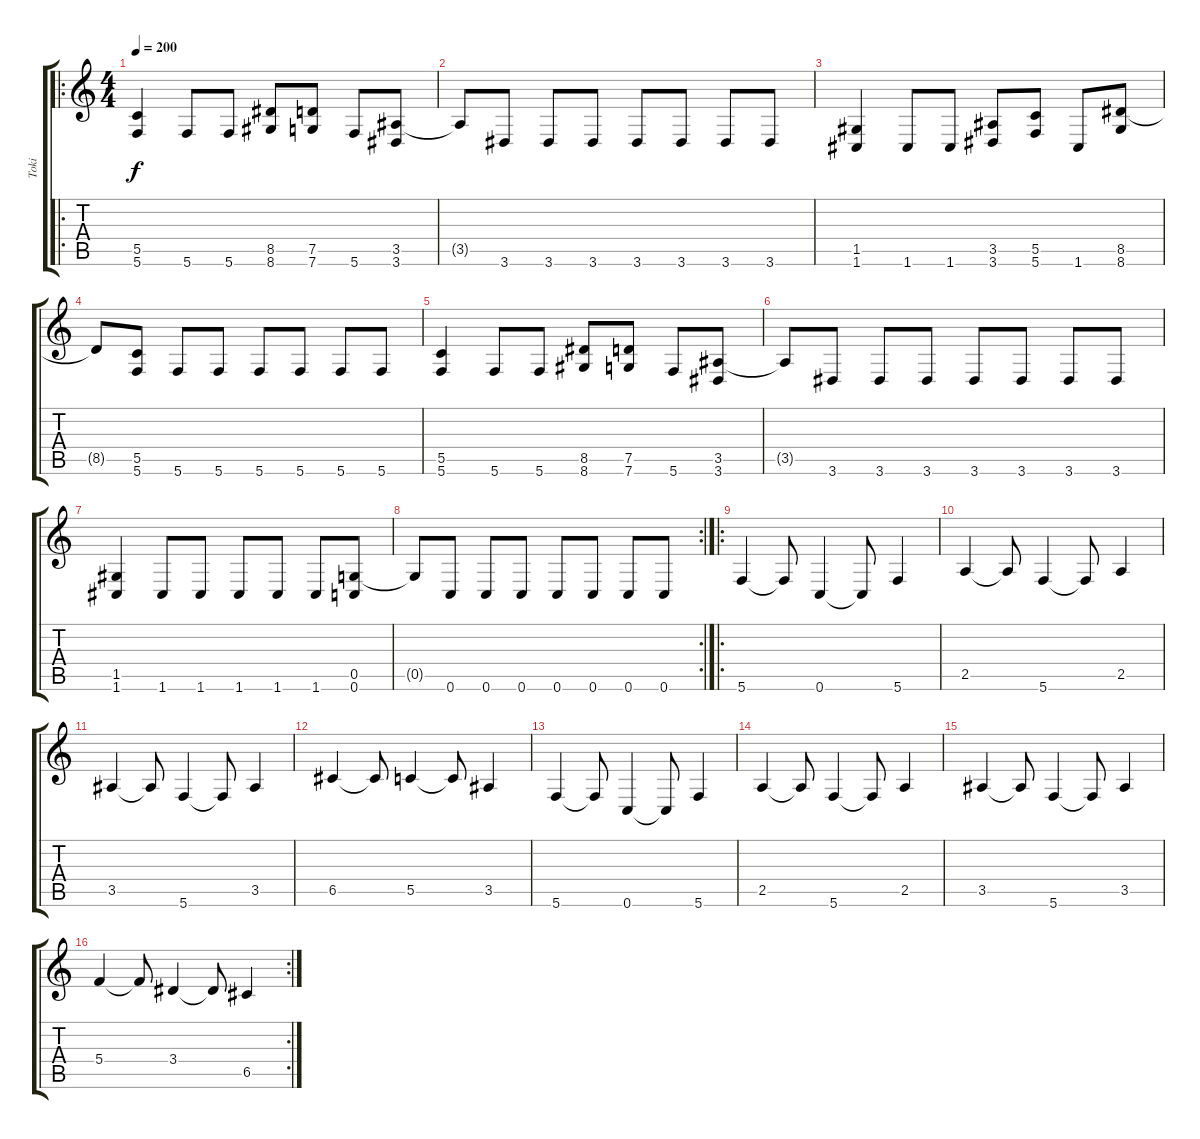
\track ("Toki" "Toki") {instrument distortionguitar}
\staff {score tabs}
\tuning (D4 A3 F3 C3 G2 C2) {hide}
\ro
\ts (4 4)
\tempo 200
\clef g2
\ks c
(5.5 5.6).4{dy f} 5.6.8 5.6.8 (8.5 8.6).8 (7.5 7.6).8 5.6.8 (3.5 3.6).8 |
3.5{t}.8 3.6.8 3.6.8 3.6.8 3.6.8 3.6.8 3.6.8 3.6.8 |
(1.5 1.6).4 1.6.8 1.6.8 (3.5 3.6).8 (5.5 5.6).8 1.6.8 (8.5 8.6).8 |
8.5{t}.8 (5.5 5.6).8 5.6.8 5.6.8 5.6.8 5.6.8 5.6.8 5.6.8 |
(5.5 5.6).4 5.6.8 5.6.8 (8.5 8.6).8 (7.5 7.6).8 5.6.8 (3.5 3.6).8 |
3.5{t}.8 3.6.8 3.6.8 3.6.8 3.6.8 3.6.8 3.6.8 3.6.8 |
(1.5 1.6).4 1.6.8 1.6.8 1.6.8 1.6.8 1.6.8 (0.5 0.6).8 |
\rc 2
0.5{t}.8 0.6.8 0.6.8 0.6.8 0.6.8 0.6.8 0.6.8 0.6.8 |
\ro
5.6.4 5.6{t}.8 0.6.4 0.6{t}.8 5.6.4 |
2.5.4 2.5{t}.8 5.6.4 5.6{t}.8 2.5.4 |
3.5.4 3.5{t}.8 5.6.4 5.6{t}.8 3.5.4 |
6.5.4 6.5{t}.8 5.5.4 5.5{t}.8 3.5.4 |
5.6.4 5.6{t}.8 0.6.4 0.6{t}.8 5.6.4 |
2.5.4 2.5{t}.8 5.6.4 5.6{t}.8 2.5.4 |
3.5.4 3.5{t}.8 5.6.4 5.6{t}.8 3.5.4 |
\rc 2
5.4.4 5.4{t}.8 3.4.4 3.4{t}.8 6.5.4
